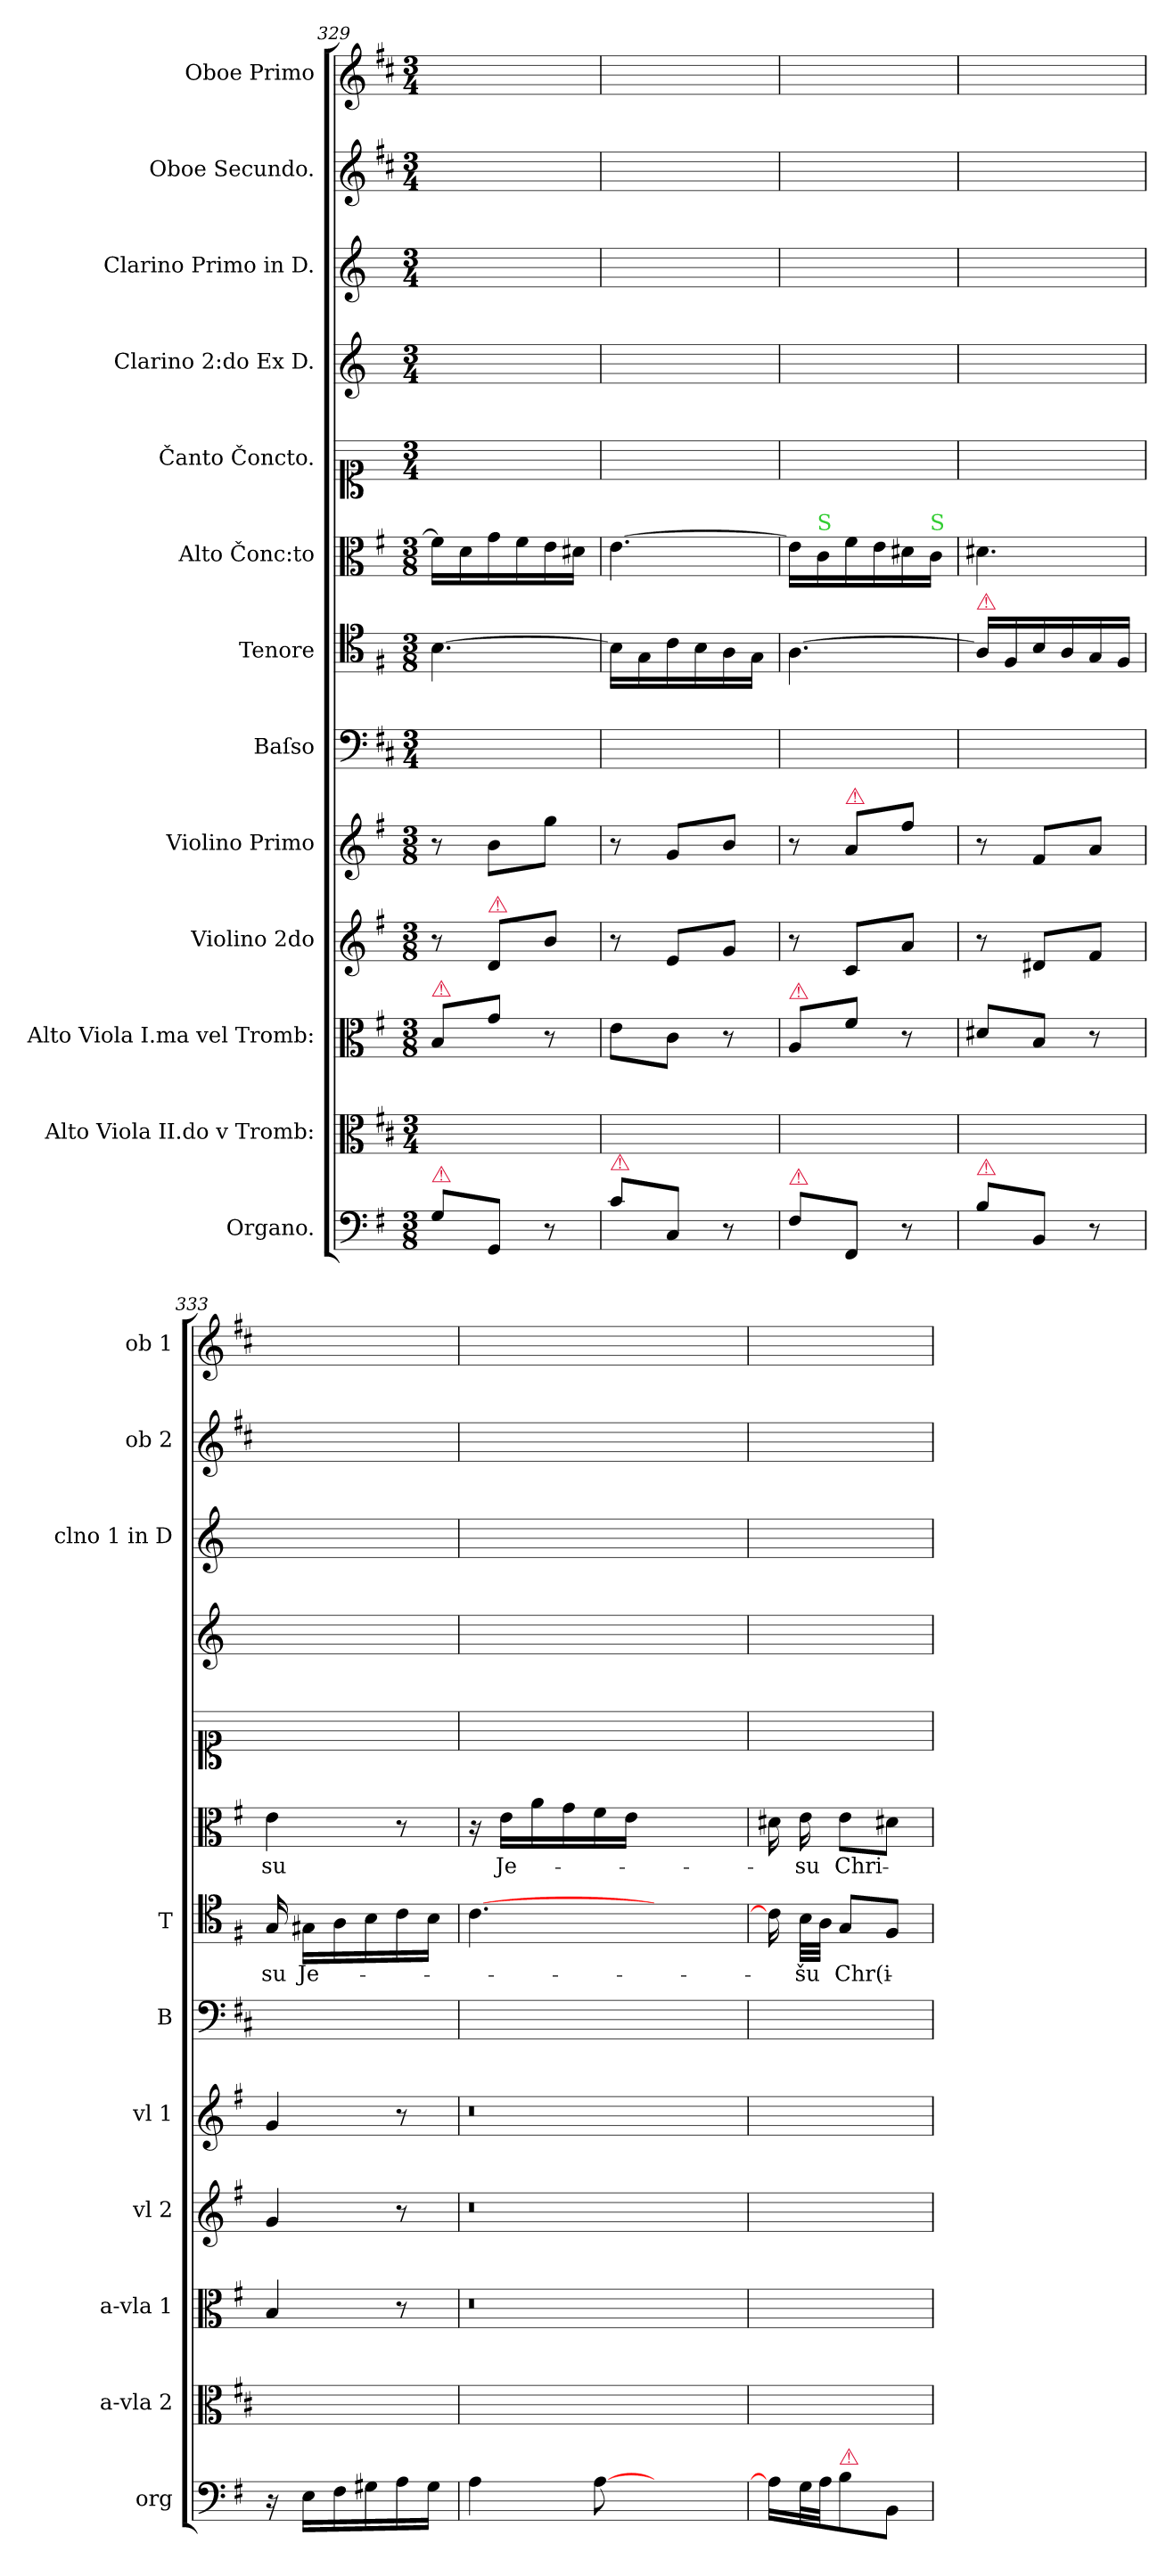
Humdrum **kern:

**kern	**kern	**kern	**kern	**kern	**kern	**kern	**text	**kern	**text	**kern	**kern	**kern	**kern	**kern
*part13	*part12	*part11	*part10	*part9	*part8	*part7	*part7	*part6	*part6	*part5	*part4	*part3	*part2	*part1
*staff13	*staff12	*staff11	*staff10	*staff9	*staff8	*staff7	*staff7	*staff6	*staff6	*staff5	*staff4	*staff3	*staff2	*staff1
*I"Organo.	*I"Alto Viola II.do v Tromb:	*I"Alto Viola I.ma vel Tromb:	*I"Violino 2do	*I"Violino Primo	*I"Baſso	*I"Tenore	*	*I"Alto Čonc:to	*	*I"Čanto Čoncto.	*I"Clarino 2:do Ex D.	*I"Clarino Primo in D.	*I"Oboe Secundo.	*I"Oboe Primo
*I'org	*I'a-vla 2	*I'a-vla 1	*I'vl 2	*I'vl 1	*I'B	*I'T	*	*	*	*	*	*I'clno 1 in D	*I'ob 2	*I'ob 1
*clefF4	*clefC3	*clefC3	*clefG2	*clefG2	*clefF4	*clefC4	*	*clefC3	*	*clefC1	*clefG2	*clefG2	*clefG2	*clefG2
*	*	*	*	*	*	*	*	*	*	*	*ITrd-1c-2	*ITrd-1c-2	*	*
*k[f#]	*k[f#c#]	*k[f#]	*k[f#]	*k[f#]	*k[f#c#]	*k[f#]	*	*k[f#]	*	*k[]	*k[f#c#]	*k[f#c#]	*k[f#c#]	*k[f#c#]
*M3/8	*M3/4	*M3/8	*M3/8	*M3/8	*M3/4	*M3/8	*	*M3/8	*	*M3/4	*M3/4	*M3/4	*M3/4	*M3/4
=329	=329	=329	=329	=329	=329	=329	=329	=329	=329	=329	=329	=329	=329	=329
!	!	!LO:TX:a:color=crimson:t=⚠	!	!	!	!	!	!	!	!	!	!	!	!
!LO:TX:a:color=crimson:t=⚠	!	!	!	!	!	!	!	!	!	!	!	!	!	!
8G\L	4.ryy	8B/L	8r	8r	4.ryy	[4.B\	.	16f#\LL]	.	4.ryy	4.ryy	4.ryy	4.ryy	4.ryy
.	.	.	.	.	.	.	.	16d\	.	.	.	.	.	.
!	!	!	!LO:TX:a:color=crimson:t=⚠	!	!	!	!	!	!	!	!	!	!	!
8GG/J	.	8g\J	8d/L	8b\L	.	.	.	16g\	.	.	.	.	.	.
.	.	.	.	.	.	.	.	16f#\	.	.	.	.	.	.
8r	.	8r	8b\J	8gg\J	.	.	.	16e\	.	.	.	.	.	.
.	.	.	.	.	.	.	.	16d#X\JJ	.	.	.	.	.	.
=330	=330	=330	=330	=330	=330	=330	=330	=330	=330	=330	=330	=330	=330	=330
!LO:TX:a:color=crimson:t=⚠	!	!	!	!	!	!	!	!	!	!	!	!	!	!
8c\L	4.ryy	8e\L	8r	8r	4.ryy	16B\LL]	.	[4.e\	.	4.ryy	4.ryy	4.ryy	4.ryy	4.ryy
.	.	.	.	.	.	16G\	.	.	.	.	.	.	.	.
8C/J	.	8c\J	8e/L	8g/L	.	16c\	.	.	.	.	.	.	.	.
.	.	.	.	.	.	16B\	.	.	.	.	.	.	.	.
8r	.	8r	8g/J	8b/J	.	16A\	.	.	.	.	.	.	.	.
.	.	.	.	.	.	16G\JJ	.	.	.	.	.	.	.	.
=331	=331	=331	=331	=331	=331	=331	=331	=331	=331	=331	=331	=331	=331	=331
!	!	!LO:TX:a:color=crimson:t=⚠	!	!	!	!	!	!	!	!	!	!	!	!
!LO:TX:a:color=crimson:t=⚠	!	!	!	!	!	!	!	!	!	!	!	!	!	!
8F#\L	4.ryy	8A/L	8r	8r	4.ryy	[4.A\	.	16e\LL]	.	4.ryy	4.ryy	4.ryy	4.ryy	4.ryy
!	!	!	!	!	!	!	!	!LO:TX:a:color=limegreen:t=S	!	!	!	!	!	!
.	.	.	.	.	.	.	.	16c\	.	.	.	.	.	.
!	!	!	!	!LO:TX:a:color=crimson:t=⚠	!	!	!	!	!	!	!	!	!	!
8FF#/J	.	8f#\J	8c/L	8a/L	.	.	.	16f#\	.	.	.	.	.	.
.	.	.	.	.	.	.	.	16e\	.	.	.	.	.	.
8r	.	8r	8a/J	8ff#\J	.	.	.	16d#X\	.	.	.	.	.	.
!	!	!	!	!	!	!	!	!LO:TX:a:color=limegreen:t=S	!	!	!	!	!	!
.	.	.	.	.	.	.	.	16c\JJ	.	.	.	.	.	.
=332	=332	=332	=332	=332	=332	=332	=332	=332	=332	=332	=332	=332	=332	=332
!	!	!	!	!	!	!LO:TX:a:color=crimson:t=⚠	!	!	!	!	!	!	!	!
!LO:TX:a:color=crimson:t=⚠	!	!	!	!	!	!	!	!	!	!	!	!	!	!
8B\L	4.ryy	8d#X/L	8r	8r	4.ryy	16A/LL]	.	4.d#X\	.	4.ryy	4.ryy	4.ryy	4.ryy	4.ryy
.	.	.	.	.	.	16F#/	.	.	.	.	.	.	.	.
8BB/J	.	8B/J	8d#X/L	8f#/L	.	16B/	.	.	.	.	.	.	.	.
.	.	.	.	.	.	16A/	.	.	.	.	.	.	.	.
8r	.	8r	8f#/J	8a/J	.	16G/	.	.	.	.	.	.	.	.
.	.	.	.	.	.	16F#/JJ	.	.	.	.	.	.	.	.
=333	=333	=333	=333	=333	=333	=333	=333	=333	=333	=333	=333	=333	=333	=333
16r	4.ryy	4B/	4g/	4g/	4.ryy	16G/	-su	4e\	-su	4.ryy	4.ryy	4.ryy	4.ryy	4.ryy
16E\LL	.	.	.	.	.	16G#X\LL	Je-	.	.	.	.	.	.	.
16F#\	.	.	.	.	.	16A\	.	.	.	.	.	.	.	.
16G#X\	.	.	.	.	.	16B\	.	.	.	.	.	.	.	.
16A\	.	8r	8r	8r	.	16c\	.	8r	.	.	.	.	.	.
16G#\JJ	.	.	.	.	.	16B\JJ	.	.	.	.	.	.	.	.
=334	=334	=334	=334	=334	=334	=334	=334	=334	=334	=334	=334	=334	=334	=334
!	!	!LO:N:vis=0	!LO:N:vis=0	!LO:N:vis=0	!	!	!	!	!	!	!	!	!	!
4A\	4.ryy	2.r	2.r	2.r	4.ryy	[4.c\	.	16r	.	4.ryy	4.ryy	4.ryy	4.ryy	4.ryy
.	.	.	.	.	.	.	.	16e\LL	Je-	.	.	.	.	.
.	.	.	.	.	.	.	.	16a\	.	.	.	.	.	.
.	.	.	.	.	.	.	.	16g\	.	.	.	.	.	.
[8A\	.	.	.	.	.	.	.	16f#\	.	.	.	.	.	.
.	.	.	.	.	.	.	.	16e\JJ	.	.	.	.	.	.
4.ryy	4.ryy	.	.	.	4.ryy	4.ryy	.	4.ryy	.	4.ryy	4.ryy	4.ryy	4.ryy	4.ryy
=335	=335	=335	=335	=335	=335	=335	=335	=335	=335	=335	=335	=335	=335	=335
16A\LL]	4.ryy	4.ryy	4.ryy	4.ryy	4.ryy	16c\]	.	16d#X\	.	4.ryy	4.ryy	4.ryy	4.ryy	4.ryy
32G\L	.	.	.	.	.	32B\LLL	-šu	16e\	-su	.	.	.	.	.
32A\JJ	.	.	.	.	.	32A\JJJ	.	.	.	.	.	.	.	.
!LO:TX:a:color=crimson:t=⚠	!	!	!	!	!	!	!	!	!	!	!	!	!	!
8B\	.	.	.	.	.	8G/L	Chr(i-	8e\L	Chri-	.	.	.	.	.
8BB/J	.	.	.	.	.	8F#/J	.	8d#X\J	.	.	.	.	.	.
=	=	=	=	=	=	=	=	=	=	=	=	=	=	=
*-	*-	*-	*-	*-	*-	*-	*-	*-	*-	*-	*-	*-	*-	*-
